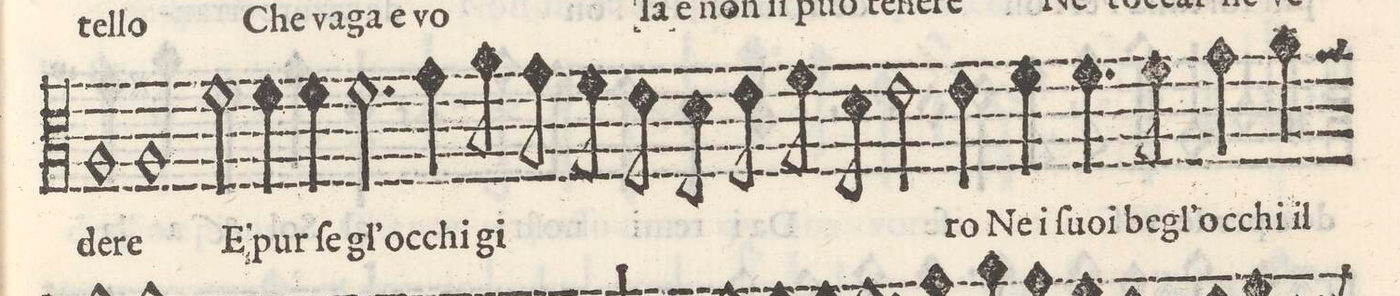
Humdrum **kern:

**kern	**text
*I"TENORE	*
*clefC3	*
*k[]	*
*met(C)	*
*M2/1	*
1A	-de-
=14-	=14-
1A	-re
2f\	E
4f\	pur
4f\	ſe
=15-	=15-
2.f\	gl'oc-
4g\	-chi
8a\	gi-
8g\	.
8f\	.
8e\	.
8d\	.
8e\	.
8f\	.
8d\	.
=16-	=16-
2e\	.
4e\	-ro
4f\	Ne i
4.f\	ſuoi
8f\	begl'
4g\	oc-
4a\	-chi il
*custos:g	*
=17-	=17-
*-	*-
